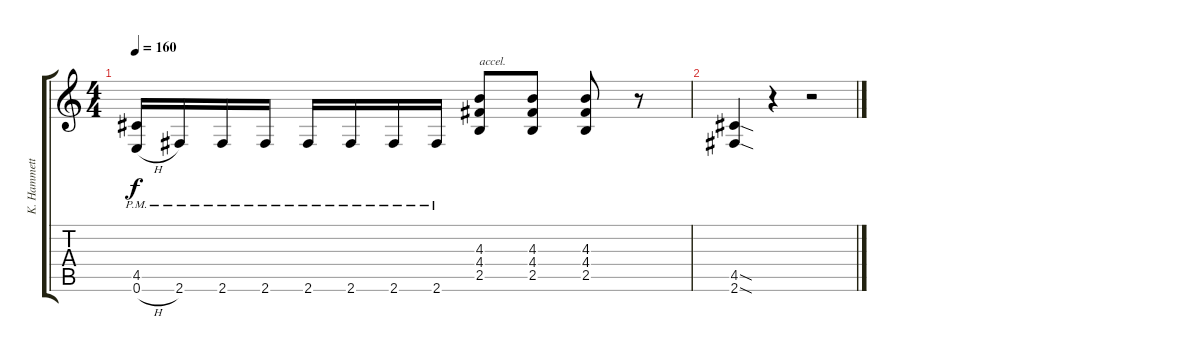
\track ("K. Hammett - Rhythm guitar" "K. Hammett") {instrument distortionguitar}
\staff {score tabs}
\tuning (E4 B3 G3 D3 A2 E2) {hide}
\ts (4 4)
\tempo 160
\clef g2
\ks c
(4.5{pm} 0.6{h pm}).16{dy f} 2.6{pm}.16 2.6{pm}.16 2.6{pm}.16 2.6{pm}.16 2.6{pm}.16 2.6{pm}.16 2.6{pm}.16 (4.3 4.4 2.5).8{txt "accel."} (4.3 4.4 2.5).8 (4.3 4.4 2.5).8 r.8 |
(4.5{sod} 2.6{sod}).4 r.4 r.2
